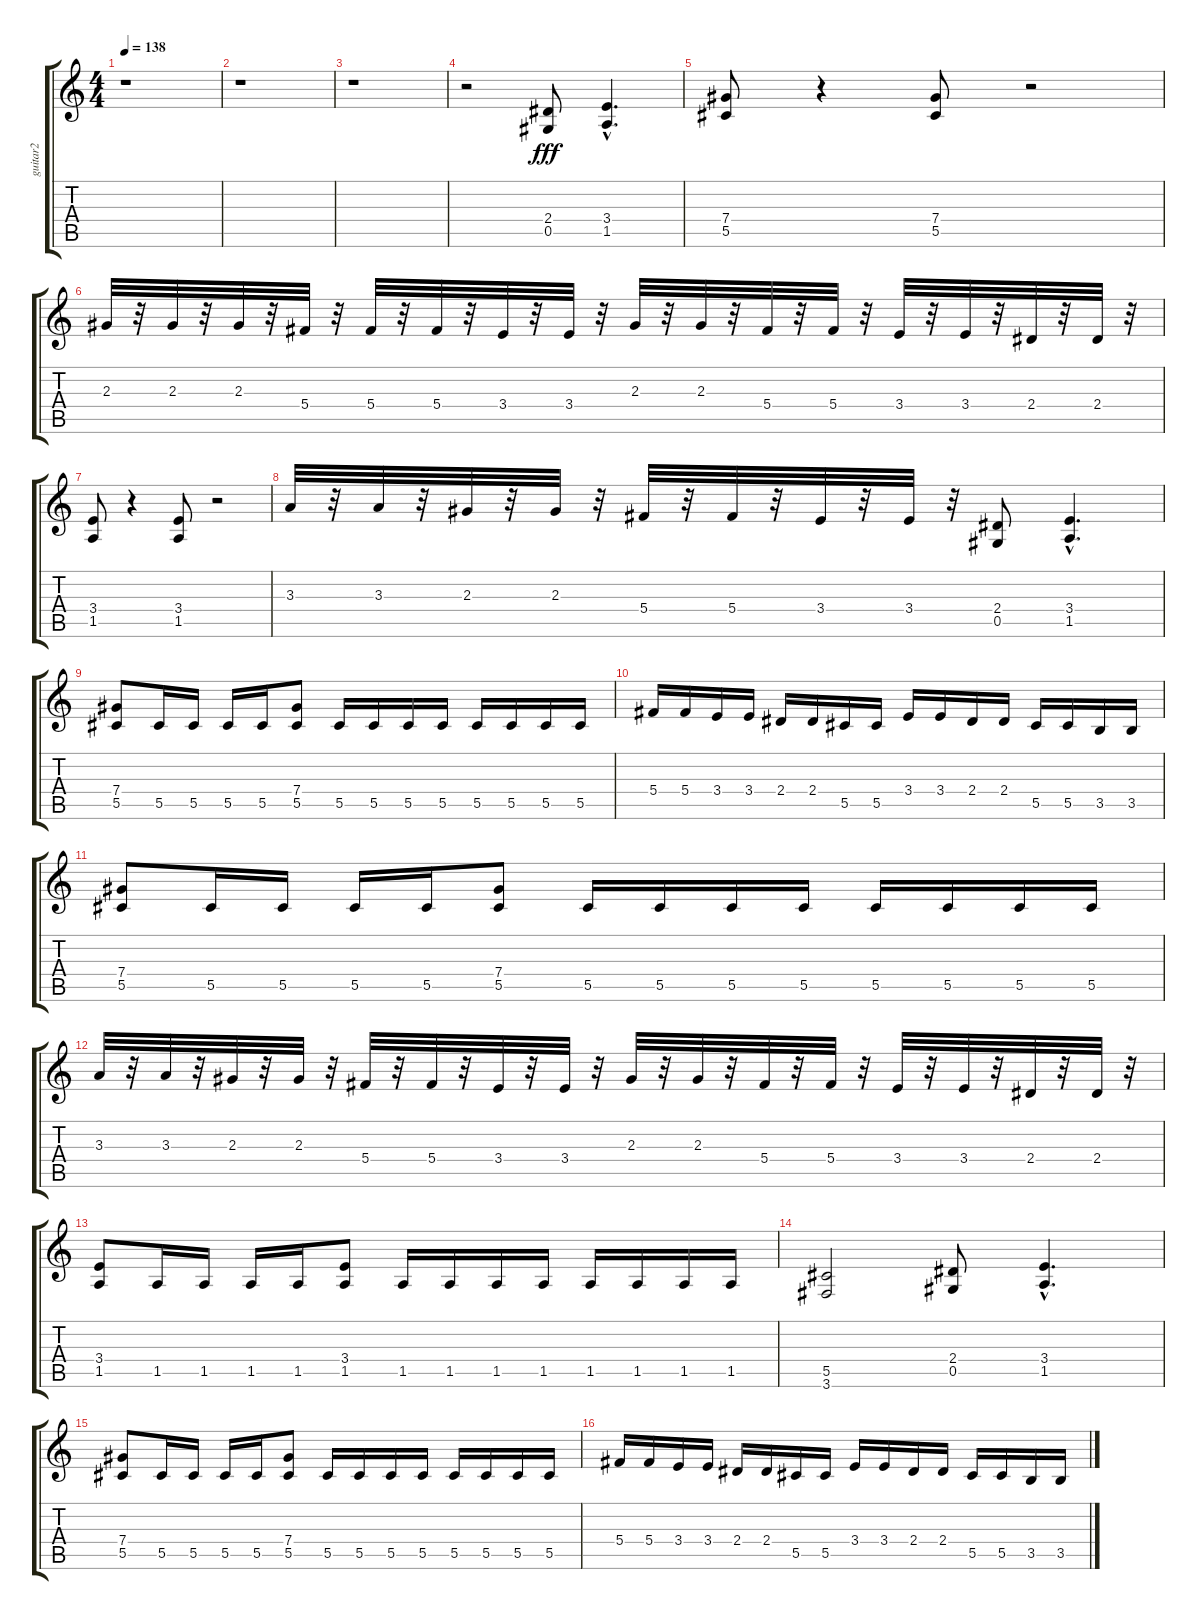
\track ("guitar2" "guitar2") {instrument distortionguitar}
\staff {score tabs}
\tuning (Eb4 Bb3 Gb3 Db3 Ab2 Eb2) {hide}
\ts (4 4)
\tempo 138
\clef g2
\ks c
r.1{dy fff instrument distortionguitar} |
r.1 |
r.1 |
r.2 (2.4 0.5).8 (3.4{hac} 1.5{hac}).4{d} |
(7.4 5.5).8 r.4 (7.4 5.5).8 r.2 |
2.3.32 r.32 2.3.32 r.32 2.3.32 r.32 5.4.32 r.32 5.4.32 r.32 5.4.32 r.32 3.4.32 r.32 3.4.32 r.32 2.3.32 r.32 2.3.32 r.32 5.4.32 r.32 5.4.32 r.32 3.4.32 r.32 3.4.32 r.32 2.4.32 r.32 2.4.32 r.32 |
(3.4 1.5).8 r.4 (3.4 1.5).8 r.2 |
3.3.32 r.32 3.3.32 r.32 2.3.32 r.32 2.3.32 r.32 5.4.32 r.32 5.4.32 r.32 3.4.32 r.32 3.4.32 r.32 (2.4 0.5).8 (3.4{hac} 1.5{hac}).4{d} |
(7.4 5.5).8 5.5.16 5.5.16 5.5.16 5.5.16 (7.4 5.5).8 5.5.16 5.5.16 5.5.16 5.5.16 5.5.16 5.5.16 5.5.16 5.5.16 |
5.4.16 5.4.16 3.4.16 3.4.16 2.4.16 2.4.16 5.5.16 5.5.16 3.4.16 3.4.16 2.4.16 2.4.16 5.5.16 5.5.16 3.5.16 3.5.16 |
(7.4 5.5).8 5.5.16 5.5.16 5.5.16 5.5.16 (7.4 5.5).8 5.5.16 5.5.16 5.5.16 5.5.16 5.5.16 5.5.16 5.5.16 5.5.16 |
3.3.32 r.32 3.3.32 r.32 2.3.32 r.32 2.3.32 r.32 5.4.32 r.32 5.4.32 r.32 3.4.32 r.32 3.4.32 r.32 2.3.32 r.32 2.3.32 r.32 5.4.32 r.32 5.4.32 r.32 3.4.32 r.32 3.4.32 r.32 2.4.32 r.32 2.4.32 r.32 |
(3.4 1.5).8 1.5.16 1.5.16 1.5.16 1.5.16 (3.4 1.5).8 1.5.16 1.5.16 1.5.16 1.5.16 1.5.16 1.5.16 1.5.16 1.5.16 |
(5.5 3.6).2 (2.4 0.5).8 (3.4{hac} 1.5{hac}).4{d} |
(7.4 5.5).8 5.5.16 5.5.16 5.5.16 5.5.16 (7.4 5.5).8 5.5.16 5.5.16 5.5.16 5.5.16 5.5.16 5.5.16 5.5.16 5.5.16 |
5.4.16 5.4.16 3.4.16 3.4.16 2.4.16 2.4.16 5.5.16 5.5.16 3.4.16 3.4.16 2.4.16 2.4.16 5.5.16 5.5.16 3.5.16 3.5.16
